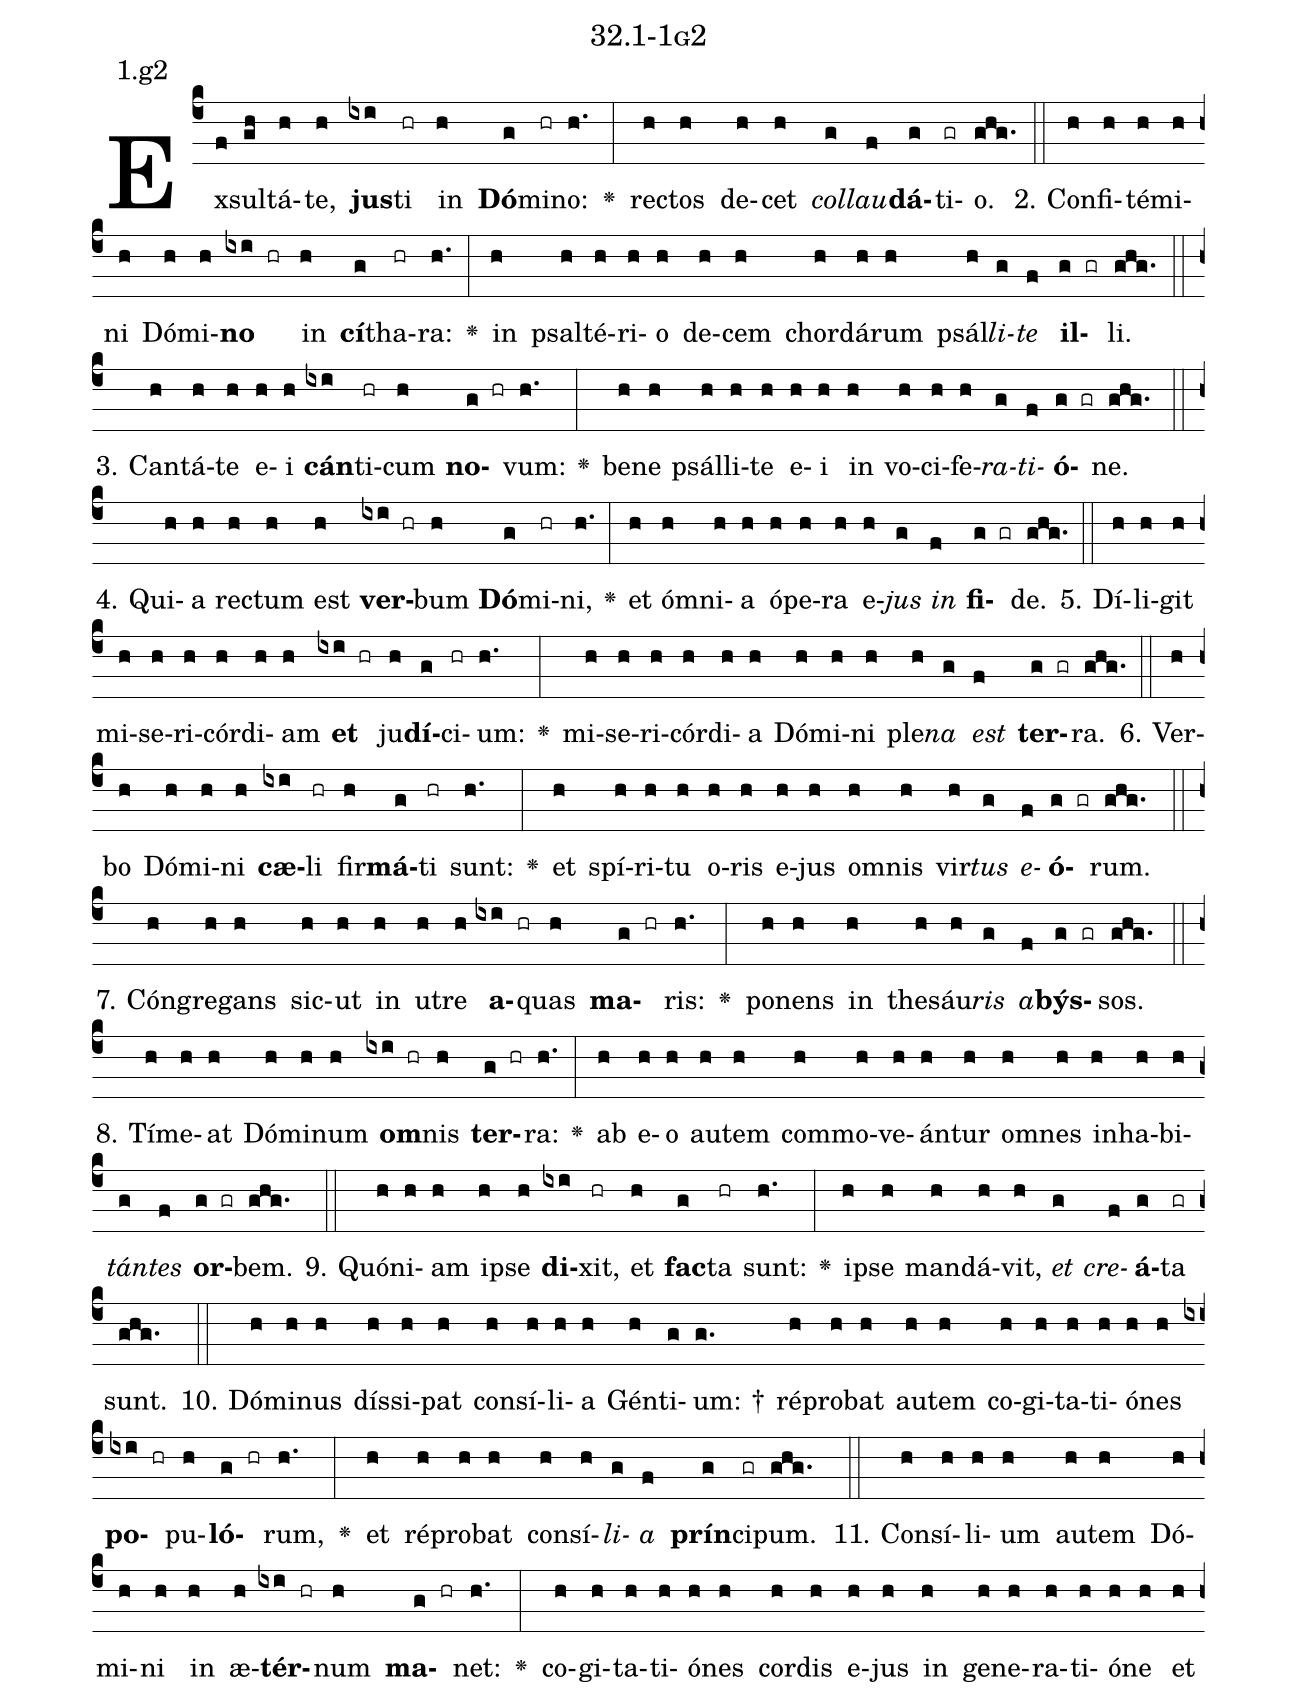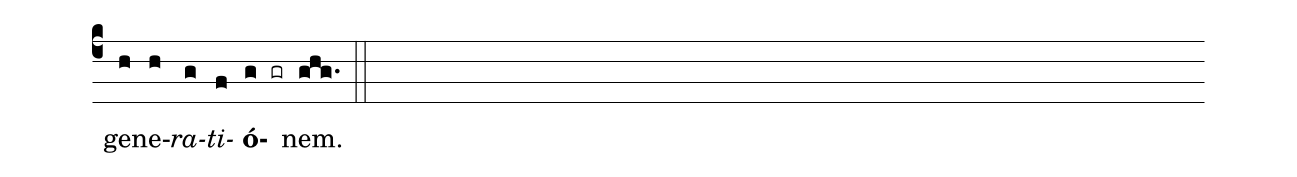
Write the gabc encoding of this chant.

name: 32.1-1g2;
annotation: 1.g2;
%%
(c4)Ex(f)sul(gh)tá(h)te,(h) <b>jus</b>(ixi)ti(hr) in(h) <b>Dó</b>(g)mi(hr)no:(h.) <v>\greheightstar</v>(:) rec(h)tos(h) de(h)cet(h) <i>col</i>(g)<i>lau</i>(f)<b>dá</b>(g)ti(gr)o.(ghg.) (::)
2. Con(h)fi(h)té(h)mi(h)ni(h) Dó(h)mi(h)<b>no</b>(ixi hr) in(h) <b>cí</b>(g)tha(hr)ra:(h.) <v>\greheightstar</v>(:) in(h) psal(h)té(h)ri(h)o(h) de(h)cem(h) chor(h)dá(h)rum(h) psál(h)<i>li</i>(g)<i>te</i>(f) <b>il</b>(g gr)li.(ghg.) (::)
3. Can(h)tá(h)te(h) e(h)i(h) <b>cán</b>(ixi)ti(hr)cum(h) <b>no</b>(g hr)vum:(h.) <v>\greheightstar</v>(:) be(h)ne(h) psál(h)li(h)te(h) e(h)i(h) in(h) vo(h)ci(h)fe(h)<i>ra</i>(g)<i>ti</i>(f)<b>ó</b>(g gr)ne.(ghg.) (::)
4. Qui(h)a(h) rec(h)tum(h) est(h) <b>ver</b>(ixi hr)bum(h) <b>Dó</b>(g)mi(hr)ni,(h.) <v>\greheightstar</v>(:) et(h) óm(h)ni(h)a(h) ó(h)pe(h)ra(h) e(h)<i>jus</i>(g) <i>in</i>(f) <b>fi</b>(g gr)de.(ghg.) (::)
5. Dí(h)li(h)git(h) mi(h)se(h)ri(h)cór(h)di(h)am(h) <b>et</b>(ixi hr) ju(h)<b>dí</b>(g)ci(hr)um:(h.) <v>\greheightstar</v>(:) mi(h)se(h)ri(h)cór(h)di(h)a(h) Dó(h)mi(h)ni(h) ple(h)<i>na</i>(g) <i>est</i>(f) <b>ter</b>(g gr)ra.(ghg.) (::)
6. Ver(h)bo(h) Dó(h)mi(h)ni(h) <b>cæ</b>(ixi)li(hr) fir(h)<b>má</b>(g)ti(hr) sunt:(h.) <v>\greheightstar</v>(:) et(h) spí(h)ri(h)tu(h) o(h)ris(h) e(h)jus(h) om(h)nis(h) vir(h)<i>tus</i>(g) <i>e</i>(f)<b>ó</b>(g gr)rum.(ghg.) (::)
7. Cón(h)gre(h)gans(h) sic(h)ut(h) in(h) u(h)tre(h) <b>a</b>(ixi hr)quas(h) <b>ma</b>(g hr)ris:(h.) <v>\greheightstar</v>(:) po(h)nens(h) in(h) the(h)sáu(h)<i>ris</i>(g) <i>a</i>(f)<b>býs</b>(g gr)sos.(ghg.) (::)
8. Tí(h)me(h)at(h) Dó(h)mi(h)num(h) <b>om</b>(ixi hr)nis(h) <b>ter</b>(g hr)ra:(h.) <v>\greheightstar</v>(:) ab(h) e(h)o(h) au(h)tem(h) com(h)mo(h)ve(h)án(h)tur(h) om(h)nes(h) in(h)ha(h)bi(h)<i>tán</i>(g)<i>tes</i>(f) <b>or</b>(g gr)bem.(ghg.) (::)
9. Quón(h)i(h)am(h) ip(h)se(h) <b>di</b>(ixi)xit,(hr) et(h) <b>fac</b>(g)ta(hr) sunt:(h.) <v>\greheightstar</v>(:) ip(h)se(h) man(h)dá(h)vit,(h) <i>et</i>(g) <i>cre</i>(f)<b>á</b>(g)ta(gr) sunt.(ghg.) (::)
10. Dó(h)mi(h)nus(h) dís(h)si(h)pat(h) con(h)sí(h)li(h)a(h) Gén(h)ti(g)um: †(g.) ré(h)pro(h)bat(h) au(h)tem(h) co(h)gi(h)ta(h)ti(h)ó(h)nes(h) <b>po</b>(ixi hr)pu(h)<b>ló</b>(g hr)rum,(h.) <v>\greheightstar</v>(:) et(h) ré(h)pro(h)bat(h) con(h)sí(h)<i>li</i>(g)<i>a</i>(f) <b>prín</b>(g)ci(gr)pum.(ghg.) (::)
11. Con(h)sí(h)li(h)um(h) au(h)tem(h) Dó(h)mi(h)ni(h) in(h) æ(h)<b>tér</b>(ixi hr)num(h) <b>ma</b>(g hr)net:(h.) <v>\greheightstar</v>(:) co(h)gi(h)ta(h)ti(h)ó(h)nes(h) cor(h)dis(h) e(h)jus(h) in(h) ge(h)ne(h)ra(h)ti(h)ó(h)ne(h) et(h) ge(h)ne(h)<i>ra</i>(g)<i>ti</i>(f)<b>ó</b>(g gr)nem.(ghg.) (::)
